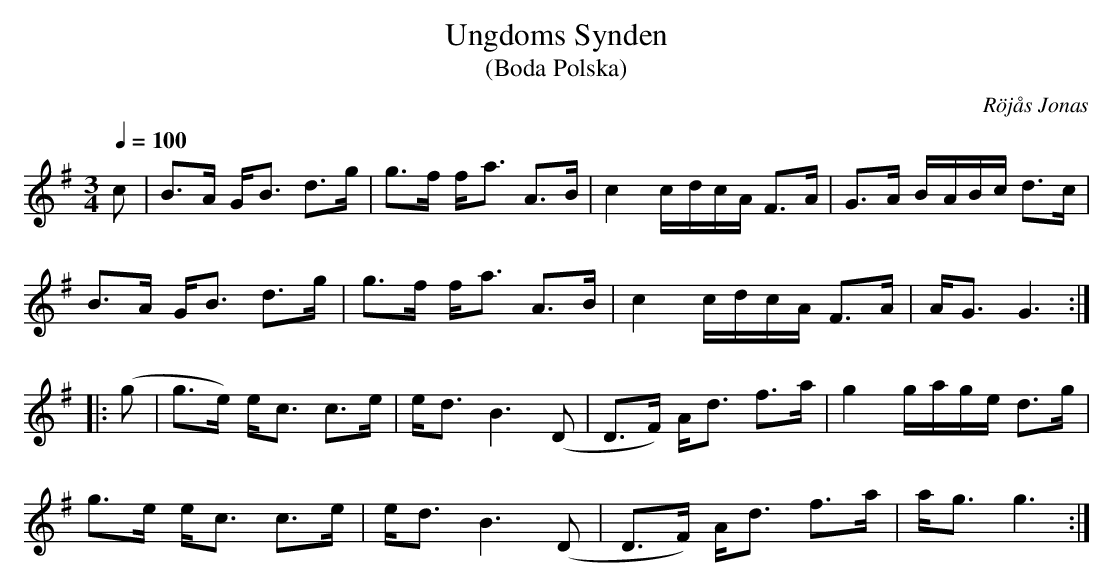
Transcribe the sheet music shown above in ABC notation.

X:1
T:Ungdoms Synden
T:(Boda Polska)
C:R\"oj\aas Jonas
M:3/4
L:1/8
Q:1/4=100
K:G
c | B>-A G<-B d>g | g>-f f<-a A>B | c2 c/-d/c/A/ F>A | G>-A B/-A/B/c/ d>c |
    B>-A G<-B d>g | g>-f f<-a A>B | c2 c/-d/c/A/ F>A | A<-G G3 :|
|:(g| g>e) e<-c c>e | e<-d B3 (D| D>F) A<-d f>a | g2 g/-a/g/e/ d>g |
      g>-e e<-c c>e | e<-d B3 (D| D>F) A<-d f>a | a<-g g3 :|
